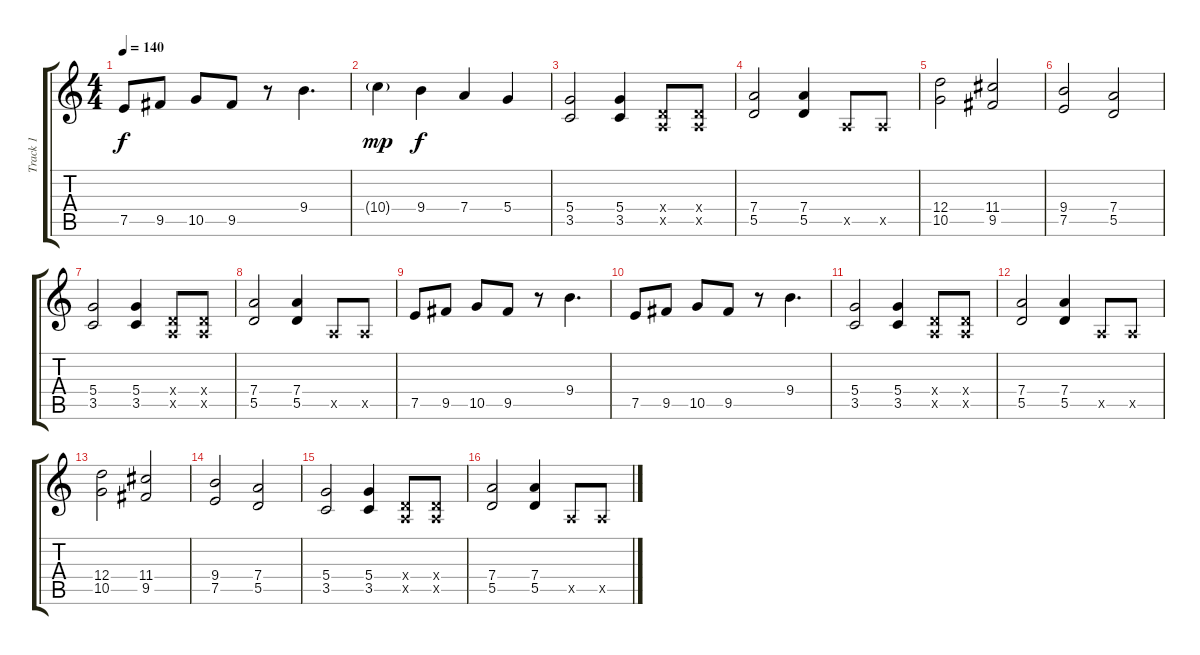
\track ("Track 1" "Track 1") {instrument distortionguitar}
\staff {score tabs}
\tuning (E4 B3 G3 D3 A2 E2) {hide}
\ts (4 4)
\tempo 140
\clef g2
\ks c
7.5.8{dy f} 9.5.8 10.5.8 9.5.8 r.8 9.4.4{d} |
10.4{g}.4{dy mp} 9.4.4{dy f} 7.4.4 5.4.4 |
(5.4 3.5).2 (5.4 3.5).4 (0.4{x} 0.5{x}).8 (0.4{x} 0.5{x}).8 |
(7.4 5.5).2 (7.4 5.5).4 0.5{x}.8 0.5{x}.8 |
(12.4 10.5).2 (11.4 9.5).2 |
(9.4 7.5).2 (7.4 5.5).2 |
(5.4 3.5).2 (5.4 3.5).4 (0.4{x} 0.5{x}).8 (0.4{x} 0.5{x}).8 |
(7.4 5.5).2 (7.4 5.5).4 0.5{x}.8 0.5{x}.8 |
7.5.8 9.5.8 10.5.8 9.5.8 r.8 9.4.4{d} |
7.5.8 9.5.8 10.5.8 9.5.8 r.8 9.4.4{d} |
(5.4 3.5).2 (5.4 3.5).4 (0.4{x} 0.5{x}).8 (0.4{x} 0.5{x}).8 |
(7.4 5.5).2 (7.4 5.5).4 0.5{x}.8 0.5{x}.8 |
(12.4 10.5).2 (11.4 9.5).2 |
(9.4 7.5).2 (7.4 5.5).2 |
(5.4 3.5).2 (5.4 3.5).4 (0.4{x} 0.5{x}).8 (0.4{x} 0.5{x}).8 |
(7.4 5.5).2 (7.4 5.5).4 0.5{x}.8 0.5{x}.8
